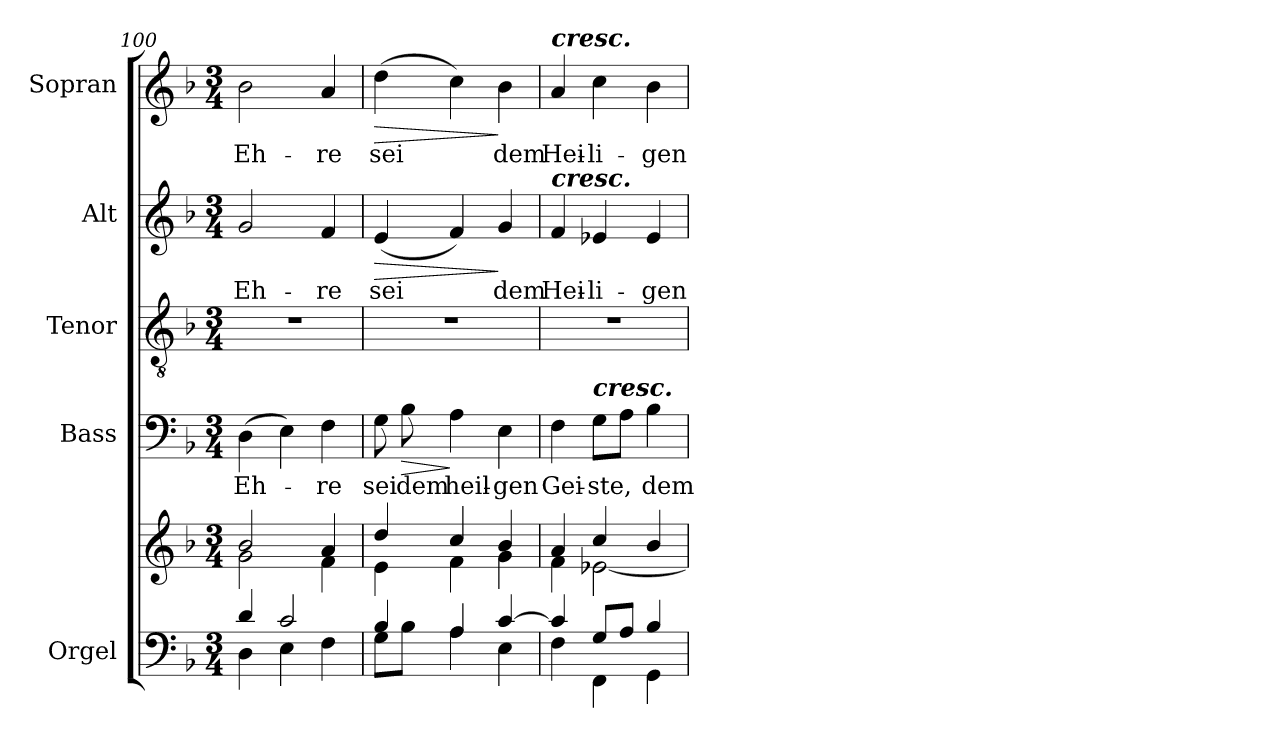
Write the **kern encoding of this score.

**kern	**kern	**kern	**text	**dynam	**kern	**kern	**text	**dynam	**kern	**text	**dynam
*part5	*part5	*part4	*part4	*part4	*part3	*part2	*part2	*part2	*part1	*part1	*part1
*staff6	*staff5	*staff4	*staff4	*staff4	*staff3	*staff2	*staff2	*staff2	*staff1	*staff1	*staff1
*I"Orgel	*	*I"Bass	*	*	*I"Tenor	*I"Alt	*	*	*I"Sopran	*	*
*I'Org.	*	*I'B	*	*	*I'T	*I'A	*	*	*I'S	*	*
*clefF4	*clefG2	*clefF4	*	*	*clefGv2	*clefG2	*	*	*clefG2	*	*
*k[b-]	*k[b-]	*k[b-]	*	*	*k[b-]	*k[b-]	*	*	*k[b-]	*	*
*F:	*F:	*F:	*	*	*F:	*F:	*	*	*F:	*	*
*M3/4	*M3/4	*M3/4	*	*	*M3/4	*M3/4	*	*	*M3/4	*	*
=100	=100	=100	=100	=100	=100	=100	=100	=100	=100	=100	=100
*^	*^	*	*	*	*	*	*	*	*	*	*
!	!	!	!	!	!LO:LY:b	!	!	!	!LO:LY:b	!	!	!LO:LY:b	!
4d/	4D\	2b-/	2g\	(>4D\	Eh-	.	2.r	2g/	Eh-	.	2b-\	Eh-	.
2c/	4E\	.	.	4E\)	.	.	.	.	.	.	.	.	.
!	!	!	!	!	!LO:LY:b	!	!	!	!LO:LY:b	!	!	!LO:LY:b	!
.	4F\	4a/	4f\	4F\	-re	.	.	4f/	-re	.	4a/	-re	.
=101	=101	=101	=101	=101	=101	=101	=101	=101	=101	=101	=101	=101	=101
!	!	!	!	!	!LO:LY:b	!	!	!	!LO:LY:b	!LO:HP:b	!	!LO:LY:b	!LO:HP:b
4B-/	8G\L	4dd/	4e\	8G\	sei	.	2.r	(<4e/	sei	>	(>4dd\	sei	>
!	!	!	!	!	!LO:LY:b	!LO:HP:b	!	!	!	!	!	!	!
.	8B-\J	.	.	8B-\	dem	>	.	.	.	.	.	.	.
!	!	!	!	!	!LO:LY:b	!	!	!	!	!	!	!	!
4A/	4A\	4cc/	4f\	4A\	heil-	]	.	4f/)	.	.	4cc\)	.	.
!	!	!	!	!	!LO:LY:b	!	!	!	!LO:LY:b	!	!	!LO:LY:b	!
[>4c/	4E\	4b-/	4g\	4E\	-gen	.	.	4g/	dem	]	4b-\	dem	]
=102	=102	=102	=102	=102	=102	=102	=102	=102	=102	=102	=102	=102	=102
!	!	!	!	!	!	!	!	!	!	!	!LO:TX:a:Bi:t=cresc.	!	!
!	!	!	!	!	!	!	!	!LO:TX:a:Bi:t=cresc.	!	!	!	!	!
!	!	!	!	!	!LO:LY:b	!	!	!	!LO:LY:b	!	!	!LO:LY:b	!
4c/]	4F\	4a/	4f\	4F\	Gei-	.	2.r	4f/	Hei-	.	4a/	Hei-	.
!	!	!	!	!LO:TX:a:Bi:t=cresc.	!	!	!	!	!	!	!	!	!
!	!	!	!	!	!LO:LY:b	!	!	!	!LO:LY:b	!	!	!LO:LY:b	!
8G/L	4FF\	4cc/	[<2e-X\	8G\L	-ste,	.	.	4e-X/	-li-	.	4cc\	-li-	.
8A/J	.	.	.	8A\J	.	.	.	.	.	.	.	.	.
!	!	!	!	!	!LO:LY:b	!	!	!	!LO:LY:b	!	!	!LO:LY:b	!
4B-/	4GG\	4b-/	.	4B-\	dem	.	.	4e-/	-gen	.	4b-\	-gen	.
*v	*v	*	*	*	*	*	*	*	*	*	*	*	*
*	*v	*v	*	*	*	*	*	*	*	*	*	*
=	=	=	=	=	=	=	=	=	=	=	=
*-	*-	*-	*-	*-	*-	*-	*-	*-	*-	*-	*-
